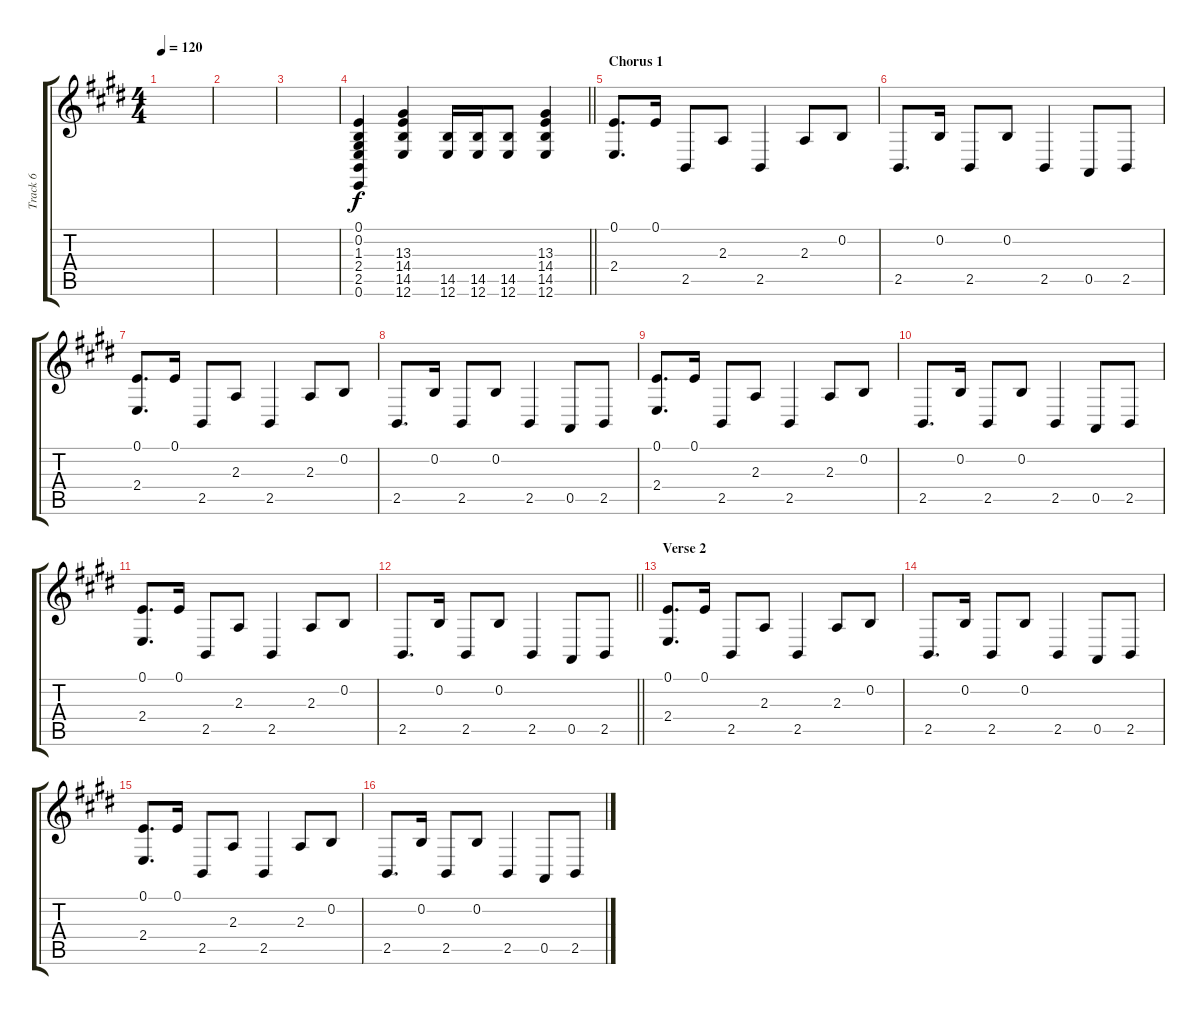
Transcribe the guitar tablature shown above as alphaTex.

\track ("Track 6" "Track 6") {instrument melodictom}
\staff {score tabs}
\tuning (E4 B3 G3 D3 A2 E2) {hide}
\ts (4 4)
\tempo 120
\clef g2
\ks e
|
|
|
\barLineRight lightlight
(0.1 0.2 1.3 2.4 2.5 0.6).4 (13.3 14.4 14.5 12.6).4 (14.5 12.6).16 (14.5 12.6).16 (14.5 12.6).8 (13.3 14.4 14.5 12.6).4 |
\section ("" "Chorus 1")
(0.1 2.4).8{d} 0.1.16 2.5.8 2.3.8 2.5.4 2.3.8 0.2.8 |
2.5.8{d} 0.2.16 2.5.8 0.2.8 2.5.4 0.5.8 2.5.8 |
(0.1 2.4).8{d} 0.1.16 2.5.8 2.3.8 2.5.4 2.3.8 0.2.8 |
2.5.8{d} 0.2.16 2.5.8 0.2.8 2.5.4 0.5.8 2.5.8 |
(0.1 2.4).8{d} 0.1.16 2.5.8 2.3.8 2.5.4 2.3.8 0.2.8 |
2.5.8{d} 0.2.16 2.5.8 0.2.8 2.5.4 0.5.8 2.5.8 |
(0.1 2.4).8{d} 0.1.16 2.5.8 2.3.8 2.5.4 2.3.8 0.2.8 |
\barLineRight lightlight
2.5.8{d} 0.2.16 2.5.8 0.2.8 2.5.4 0.5.8 2.5.8 |
\section ("" "Verse 2")
(0.1 2.4).8{d} 0.1.16 2.5.8 2.3.8 2.5.4 2.3.8 0.2.8 |
2.5.8{d} 0.2.16 2.5.8 0.2.8 2.5.4 0.5.8 2.5.8 |
(0.1 2.4).8{d} 0.1.16 2.5.8 2.3.8 2.5.4 2.3.8 0.2.8 |
2.5.8{d} 0.2.16 2.5.8 0.2.8 2.5.4 0.5.8 2.5.8
